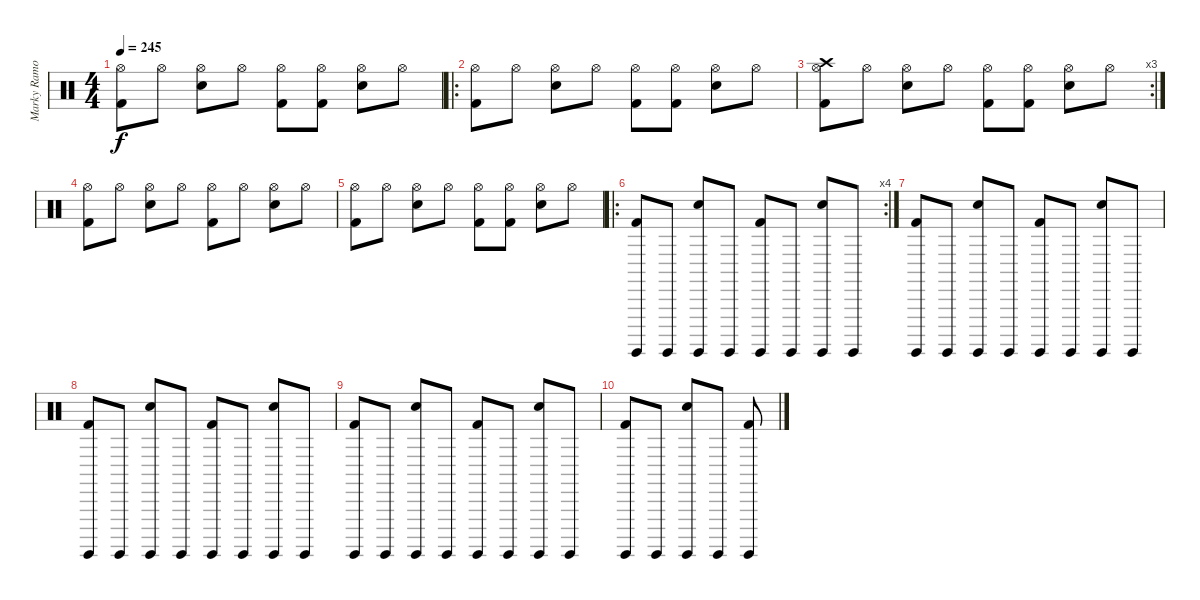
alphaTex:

\track ("Marky Ramone" "Marky Ramo") {instrument percussion}
\staff {score}
\articulation defaults
\ts (4 4)
\tempo 245
\clef neutral
\ks c
("Kick (hit) 2" "Hi-Hat (open)").8{dy f} "Hi-Hat (open)".8 ("Electric Snare (hit)" "Hi-Hat (open)").8 "Hi-Hat (open)".8 ("Kick (hit) 2" "Hi-Hat (open)").8 ("Kick (hit) 2" "Hi-Hat (open)").8 ("Electric Snare (hit)" "Hi-Hat (open)").8 "Hi-Hat (open)".8 |
\ro
("Kick (hit) 2" "Hi-Hat (open)").8 "Hi-Hat (open)".8 ("Electric Snare (hit)" "Hi-Hat (open)").8 "Hi-Hat (open)".8 ("Kick (hit) 2" "Hi-Hat (open)").8 ("Kick (hit) 2" "Hi-Hat (open)").8 ("Electric Snare (hit)" "Hi-Hat (open)").8 "Hi-Hat (open)".8 |
\rc 3
("Crash high (hit)" "Kick (hit) 2" "Hi-Hat (open)").8 "Hi-Hat (open)".8 ("Electric Snare (hit)" "Hi-Hat (open)").8 "Hi-Hat (open)".8 ("Kick (hit) 2" "Hi-Hat (open)").8 ("Kick (hit) 2" "Hi-Hat (open)").8 ("Electric Snare (hit)" "Hi-Hat (open)").8 "Hi-Hat (open)".8 |
("Kick (hit) 2" "Hi-Hat (open)").8 "Hi-Hat (open)".8 ("Electric Snare (hit)" "Hi-Hat (open)").8 "Hi-Hat (open)".8 ("Kick (hit) 2" "Hi-Hat (open)").8 "Hi-Hat (open)".8 ("Electric Snare (hit)" "Hi-Hat (open)").8 "Hi-Hat (open)".8 |
("Kick (hit) 2" "Hi-Hat (open)").8 "Hi-Hat (open)".8 ("Electric Snare (hit)" "Hi-Hat (open)").8 "Hi-Hat (open)".8 ("Kick (hit) 2" "Hi-Hat (open)").8 ("Kick (hit) 2" "Hi-Hat (open)").8 ("Electric Snare (hit)" "Hi-Hat (open)").8 "Hi-Hat (open)".8 |
\ro
\rc 4
("Kick (hit) 2" "Surdo (hit)").8 "Surdo (hit)".8 ("Electric Snare (hit)" "Surdo (hit)").8 "Surdo (hit)".8 ("Kick (hit) 2" "Surdo (hit)").8 "Surdo (hit)".8 ("Electric Snare (hit)" "Surdo (hit)").8 "Surdo (hit)".8 |
("Kick (hit) 2" "Surdo (hit)").8 "Surdo (hit)".8 ("Electric Snare (hit)" "Surdo (hit)").8 "Surdo (hit)".8 ("Kick (hit) 2" "Surdo (hit)").8 "Surdo (hit)".8 ("Electric Snare (hit)" "Surdo (hit)").8 "Surdo (hit)".8 |
("Kick (hit) 2" "Surdo (hit)").8 "Surdo (hit)".8 ("Electric Snare (hit)" "Surdo (hit)").8 "Surdo (hit)".8 ("Kick (hit) 2" "Surdo (hit)").8 "Surdo (hit)".8 ("Electric Snare (hit)" "Surdo (hit)").8 "Surdo (hit)".8 |
("Kick (hit) 2" "Surdo (hit)").8 "Surdo (hit)".8 ("Electric Snare (hit)" "Surdo (hit)").8 "Surdo (hit)".8 ("Kick (hit) 2" "Surdo (hit)").8 "Surdo (hit)".8 ("Electric Snare (hit)" "Surdo (hit)").8 "Surdo (hit)".8 |
("Kick (hit) 2" "Surdo (hit)").8 "Surdo (hit)".8 ("Electric Snare (hit)" "Surdo (hit)").8 "Surdo (hit)".8 ("Kick (hit) 2" "Surdo (hit)").8
